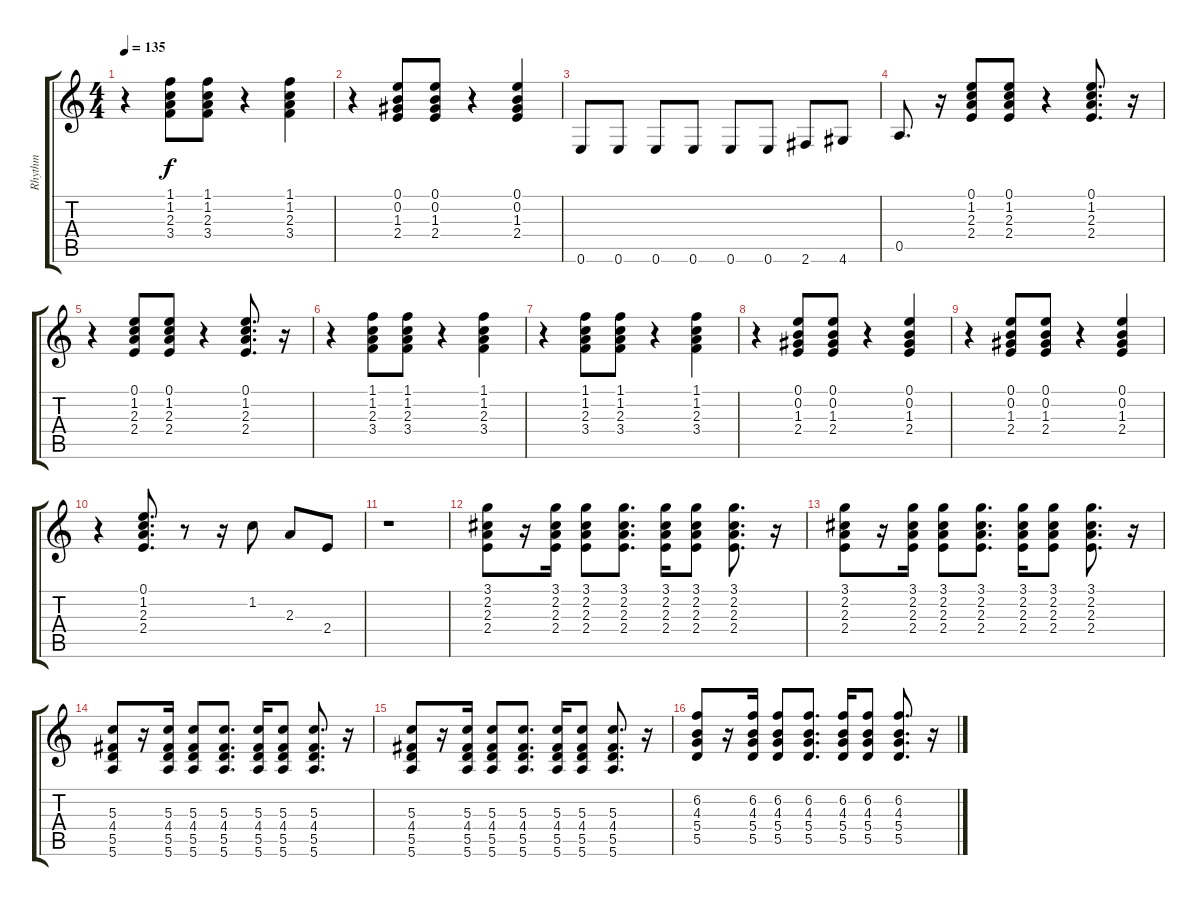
\track ("Rhythm" "Rhythm") {instrument electricguitarclean}
\staff {score tabs}
\tuning (E4 B3 G3 D3 A2 E2) {hide}
\ts (4 4)
\tempo 135
\clef g2
\ks c
r.4{dy f} (1.1 1.2 2.3 3.4).8 (1.1 1.2 2.3 3.4).8 r.4 (1.1 1.2 2.3 3.4).4 |
r.4 (0.1 0.2 1.3 2.4).8 (0.1 0.2 1.3 2.4).8 r.4 (0.1 0.2 1.3 2.4).4 |
0.6.8 0.6.8 0.6.8 0.6.8 0.6.8 0.6.8 2.6.8 4.6.8 |
0.5.8{d} r.16 (0.1 1.2 2.3 2.4).8 (0.1 1.2 2.3 2.4).8 r.4 (0.1 1.2 2.3 2.4).8{d} r.16 |
r.4 (0.1 1.2 2.3 2.4).8 (0.1 1.2 2.3 2.4).8 r.4 (0.1 1.2 2.3 2.4).8{d} r.16 |
r.4 (1.1 1.2 2.3 3.4).8 (1.1 1.2 2.3 3.4).8 r.4 (1.1 1.2 2.3 3.4).4 |
r.4 (1.1 1.2 2.3 3.4).8 (1.1 1.2 2.3 3.4).8 r.4 (1.1 1.2 2.3 3.4).4 |
r.4 (0.1 0.2 1.3 2.4).8 (0.1 0.2 1.3 2.4).8 r.4 (0.1 0.2 1.3 2.4).4 |
r.4 (0.1 0.2 1.3 2.4).8 (0.1 0.2 1.3 2.4).8 r.4 (0.1 0.2 1.3 2.4).4 |
r.4 (0.1 1.2 2.3 2.4).8{d} r.8 r.16 1.2.8 2.3.8 2.4.8 |
r.1 |
(3.1 2.2 2.3 2.4).8 r.16 (3.1 2.2 2.3 2.4).16 (3.1 2.2 2.3 2.4).8 (3.1 2.2 2.3 2.4).8{d} (3.1 2.2 2.3 2.4).16 (3.1 2.2 2.3 2.4).8 (3.1 2.2 2.3 2.4).8{d} r.16 |
(3.1 2.2 2.3 2.4).8 r.16 (3.1 2.2 2.3 2.4).16 (3.1 2.2 2.3 2.4).8 (3.1 2.2 2.3 2.4).8{d} (3.1 2.2 2.3 2.4).16 (3.1 2.2 2.3 2.4).8 (3.1 2.2 2.3 2.4).8{d} r.16 |
(5.3 4.4 5.5 5.6).8 r.16 (5.3 4.4 5.5 5.6).16 (5.3 4.4 5.5 5.6).8 (5.3 4.4 5.5 5.6).8{d} (5.3 4.4 5.5 5.6).16 (5.3 4.4 5.5 5.6).8 (5.3 4.4 5.5 5.6).8{d} r.16 |
(5.3 4.4 5.5 5.6).8 r.16 (5.3 4.4 5.5 5.6).16 (5.3 4.4 5.5 5.6).8 (5.3 4.4 5.5 5.6).8{d} (5.3 4.4 5.5 5.6).16 (5.3 4.4 5.5 5.6).8 (5.3 4.4 5.5 5.6).8{d} r.16 |
(6.2 4.3 5.4 5.5).8 r.16 (6.2 4.3 5.4 5.5).16 (6.2 4.3 5.4 5.5).8 (6.2 4.3 5.4 5.5).8{d} (6.2 4.3 5.4 5.5).16 (6.2 4.3 5.4 5.5).8 (6.2 4.3 5.4 5.5).8{d} r.16
